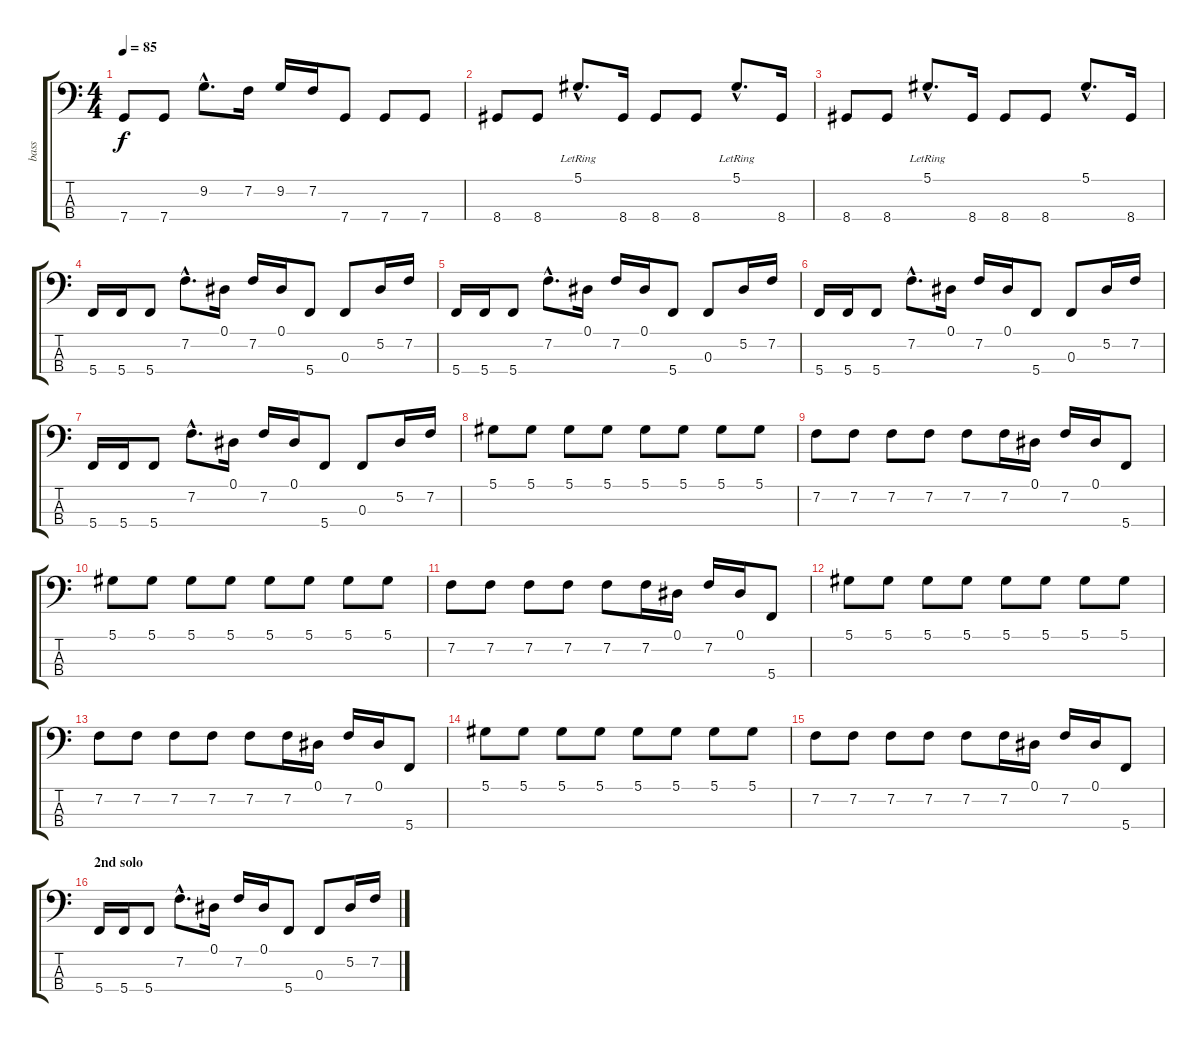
\track ("bass" "bass") {instrument electricbasspick}
\staff {score tabs}
\tuning (Eb2 Bb1 F1 C1) {hide}
\ts (4 4)
\tempo 85
\clef f4
\ks c
7.4.8{dy f} 7.4.8 9.2{hac}.8{d} 7.2.16 9.2.16 7.2.16 7.4.8 7.4.8 7.4.8 |
8.4.8 8.4.8 5.1{hac lr}.8{d} 8.4.16 8.4.8 8.4.8 5.1{hac lr}.8{d} 8.4.16 |
8.4.8 8.4.8 5.1{hac lr}.8{d} 8.4.16 8.4.8 8.4.8 5.1{hac}.8{d} 8.4.16 |
\section ("" "")
5.4.16 5.4.16 5.4.8 7.2{hac}.8{d} 0.1.16 7.2.16 0.1.16 5.4.8 0.3.8 5.2.16 7.2.16 |
5.4.16 5.4.16 5.4.8 7.2{hac}.8{d} 0.1.16 7.2.16 0.1.16 5.4.8 0.3.8 5.2.16 7.2.16 |
5.4.16 5.4.16 5.4.8 7.2{hac}.8{d} 0.1.16 7.2.16 0.1.16 5.4.8 0.3.8 5.2.16 7.2.16 |
5.4.16 5.4.16 5.4.8 7.2{hac}.8{d} 0.1.16 7.2.16 0.1.16 5.4.8 0.3.8 5.2.16 7.2.16 |
\section ("" "")
5.1.8 5.1.8 5.1.8 5.1.8 5.1.8 5.1.8 5.1.8 5.1.8 |
7.2.8 7.2.8 7.2.8 7.2.8 7.2.8 7.2.16 0.1.16 7.2.16 0.1.16 5.4.8 |
5.1.8 5.1.8 5.1.8 5.1.8 5.1.8 5.1.8 5.1.8 5.1.8 |
7.2.8 7.2.8 7.2.8 7.2.8 7.2.8 7.2.16 0.1.16 7.2.16 0.1.16 5.4.8 |
5.1.8 5.1.8 5.1.8 5.1.8 5.1.8 5.1.8 5.1.8 5.1.8 |
7.2.8 7.2.8 7.2.8 7.2.8 7.2.8 7.2.16 0.1.16 7.2.16 0.1.16 5.4.8 |
5.1.8 5.1.8 5.1.8 5.1.8 5.1.8 5.1.8 5.1.8 5.1.8 |
7.2.8 7.2.8 7.2.8 7.2.8 7.2.8 7.2.16 0.1.16 7.2.16 0.1.16 5.4.8 |
\section ("" "2nd solo")
5.4.16 5.4.16 5.4.8 7.2{hac}.8{d} 0.1.16 7.2.16 0.1.16 5.4.8 0.3.8 5.2.16 7.2.16
